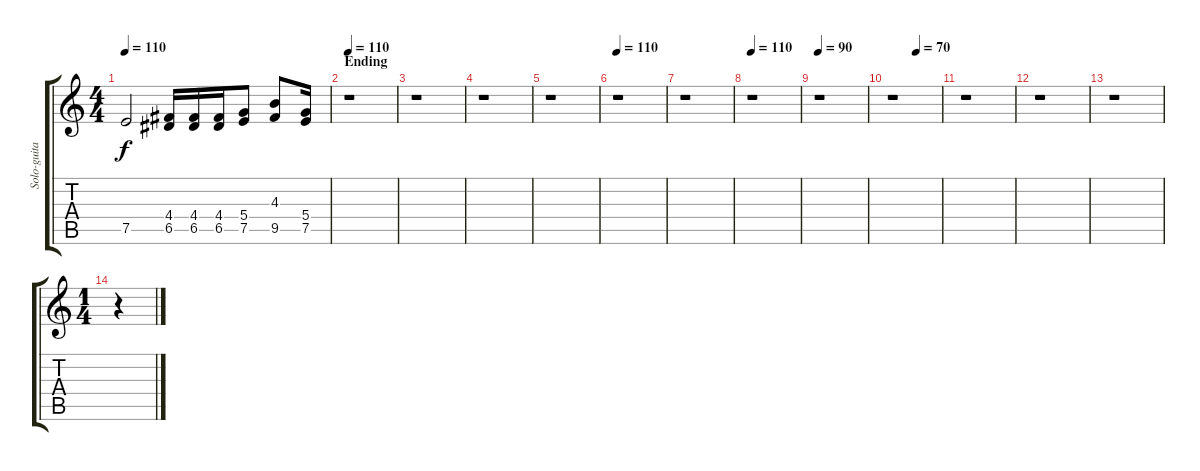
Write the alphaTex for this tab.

\track ("Solo-guitar 2" "Solo-guita") {instrument overdrivenguitar}
\staff {score tabs}
\tuning (E4 B3 G3 D3 A2 E2) {hide}
\ts (4 4)
\tempo 110
\clef g2
\ks c
7.5{t}.2{dy f} (4.4 6.5).16 (4.4 6.5).16 (4.4 6.5).16 (5.4 7.5).8 (4.3 9.5).8 (5.4 7.5).16 |
\section ("" "Ending")
\tempo 110
r.1 |
r.1 |
r.1 |
r.1 |
\tempo 110
r.1 |
r.1 |
\tempo 110
r.1 |
\tempo 90
r.1 |
\tempo (70 0.5)
r.1 |
r.1 |
r.1 |
r.1 |
\ts (1 4)
r.4
